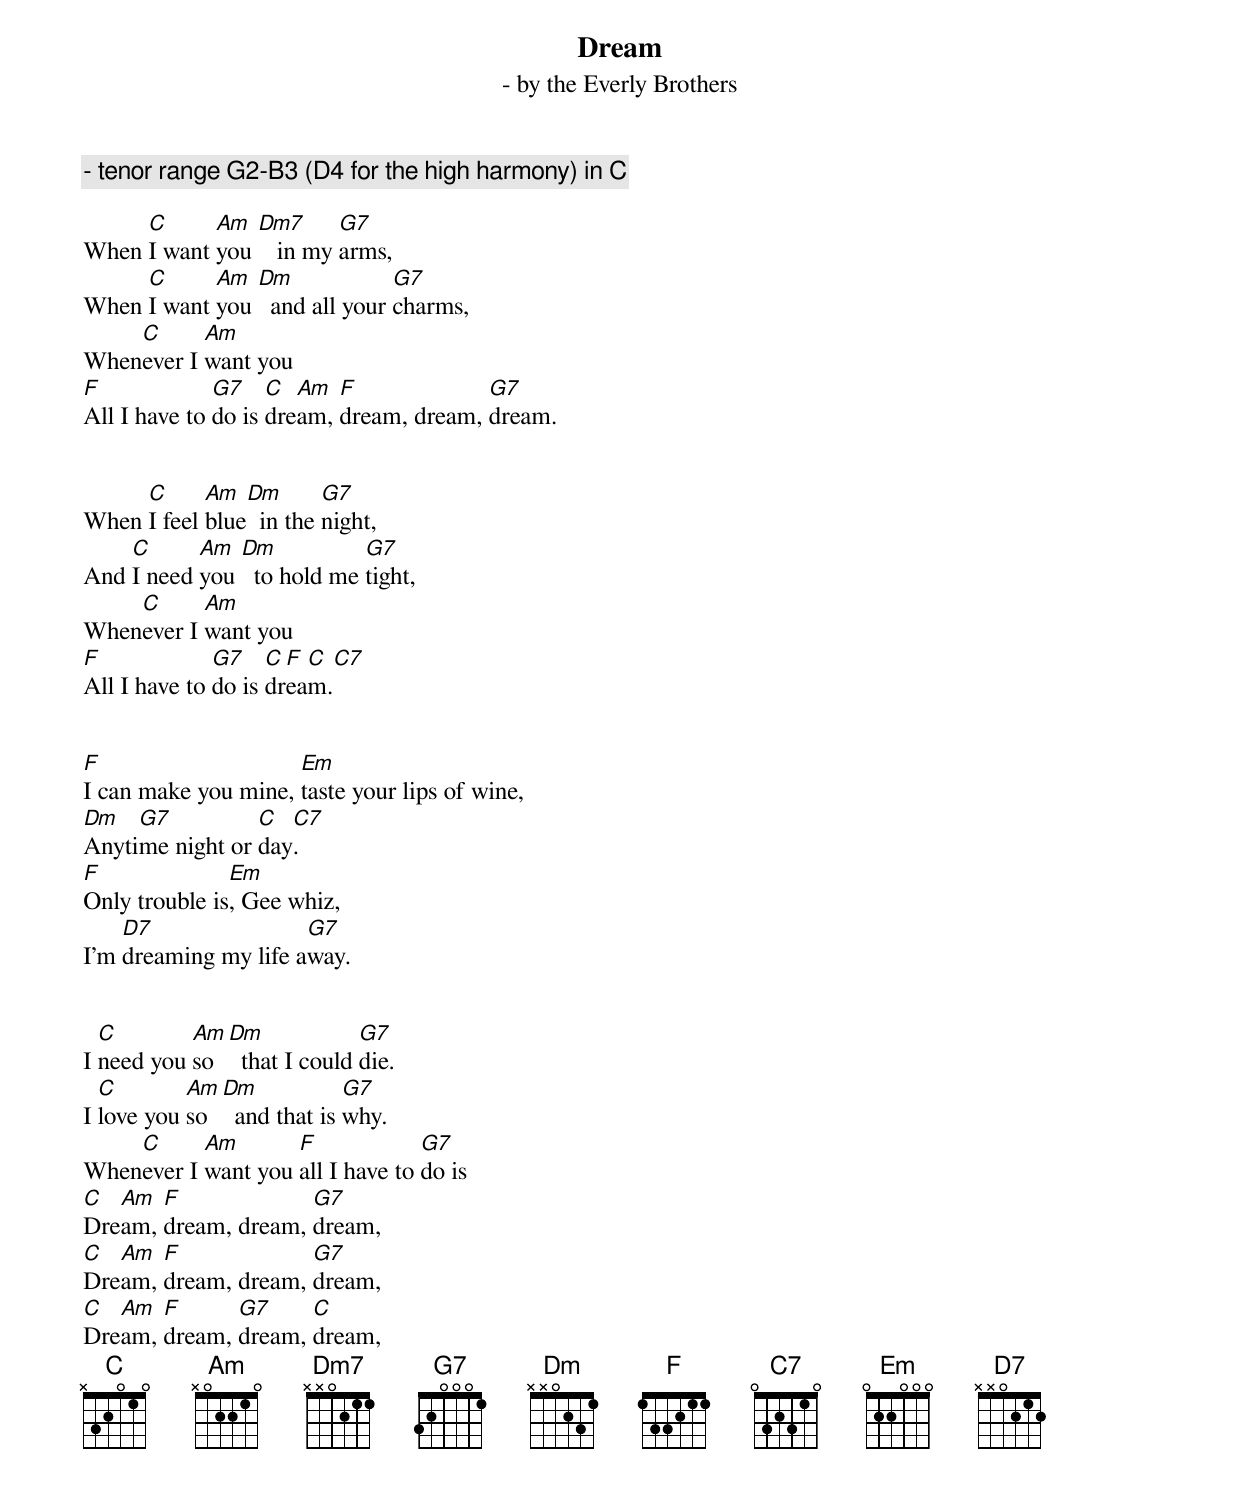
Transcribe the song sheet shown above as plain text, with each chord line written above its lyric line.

Dream
 - by the Everly Brothers
 - tenor range G2-B3 (D4 for the high harmony) in C

     C      Am  Dm7      G7
When I want you    in my arms,
     C      Am  Dm             G7
When I want you   and all your charms,
    C      Am
Whenever I want you
F             G7    C  Am  F             G7
All I have to do is dream, dream, dream, dream.


     C      Am  Dm       G7
When I feel blue  in the night,
    C      Am  Dm           G7
And I need you   to hold me tight,
    C      Am
Whenever I want you
F             G7    C F C  C7
All I have to do is dream.


F                    Em
I can make you mine, taste your lips of wine,
Dm   G7          C  C7
Anytime night or day.
F              Em
Only trouble is, Gee whiz,
    D7                G7
I'm dreaming my life away.


  C        Am  Dm             G7
I need you so    that I could die.
  C        Am  Dm            G7
I love you so    and that is why.
    C      Am       F             G7
Whenever I want you all I have to do is
C  Am  F             G7
Dream, dream, dream, dream,
C  Am  F             G7
Dream, dream, dream, dream,
C  Am  F      G7     C
Dream, dream, dream, dream,
